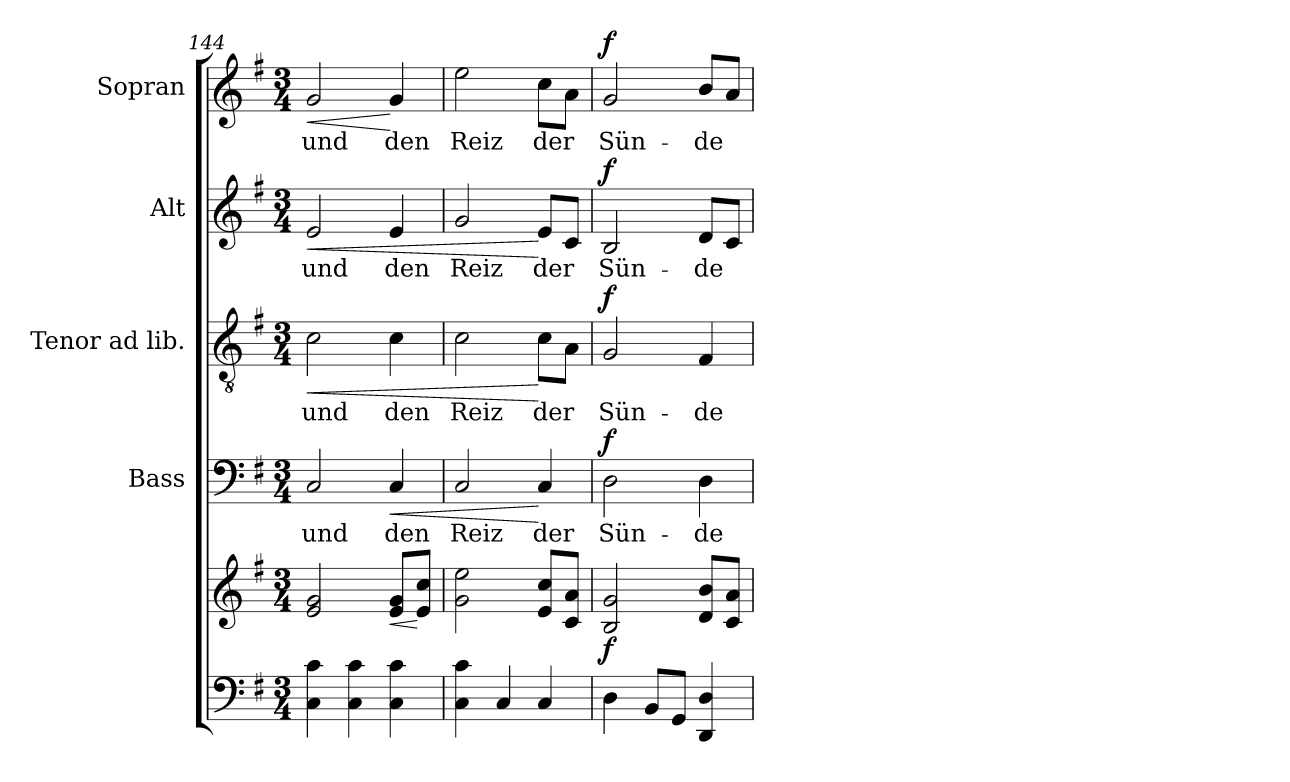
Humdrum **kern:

**kern	**kern	**dynam	**kern	**text	**dynam	**kern	**text	**dynam	**kern	**text	**dynam	**kern	**text	**dynam
*part5	*part5	*part5	*part4	*part4	*part4	*part3	*part3	*part3	*part2	*part2	*part2	*part1	*part1	*part1
*staff6	*staff5	*staff5/6	*staff4	*staff4	*staff4	*staff3	*staff3	*staff3	*staff2	*staff2	*staff2	*staff1	*staff1	*staff1
*	*	*	*I"Bass	*	*	*I"Tenor ad lib.	*	*	*I"Alt	*	*	*I"Sopran	*	*
*	*	*	*I'B.	*	*	*I'T.	*	*	*I'A.	*	*	*I'S.	*	*
*clefF4	*clefG2	*	*clefF4	*	*	*clefGv2	*	*	*clefG2	*	*	*clefG2	*	*
*k[f#]	*k[f#]	*	*k[f#]	*	*	*k[f#]	*	*	*k[f#]	*	*	*k[f#]	*	*
*G:	*G:	*	*G:	*	*	*G:	*	*	*G:	*	*	*G:	*	*
*M3/4	*M3/4	*	*M3/4	*	*	*M3/4	*	*	*M3/4	*	*	*M3/4	*	*
=144	=144	=144	=144	=144	=144	=144	=144	=144	=144	=144	=144	=144	=144	=144
!	!	!	!	!LO:LY:b	!	!	!LO:LY:b	!LO:HP:b	!	!LO:LY:b	!LO:HP:b	!	!LO:LY:b	!LO:HP:b
4C\ 4c\	2e/ 2g/	.	2C/	und	.	2c\	und	<	2e/	und	<	2g/	und	<
4C\ 4c\	.	.	.	.	.	.	.	.	.	.	.	.	.	.
!	!	!LO:HP:b	!	!LO:LY:b	!LO:HP:b	!	!LO:LY:b	!	!	!LO:LY:b	!	!	!LO:LY:b	!
4C\ 4c\	8e/ 8g/L	<	4C/	den	<	4c\	den	.	4e/	den	.	4g/	den	[
.	8e/ 8cc/J	[	.	.	.	.	.	.	.	.	.	.	.	.
=145	=145	=145	=145	=145	=145	=145	=145	=145	=145	=145	=145	=145	=145	=145
!	!	!	!	!LO:LY:b	!	!	!LO:LY:b	!	!	!LO:LY:b	!	!	!LO:LY:b	!
4C\ 4c\	2g\ 2ee\	.	2C/	Reiz	.	2c\	Reiz	.	2g/	Reiz	.	2ee\	Reiz	.
4C/	.	.	.	.	.	.	.	.	.	.	.	.	.	.
!	!	!	!	!LO:LY:b	!	!	!LO:LY:b	!	!	!LO:LY:b	!	!	!LO:LY:b	!
4C/	8e/ 8cc/L	.	4C/	der	[	8c\L	der	[	8e/L	der	[	8cc\L	der	.
.	8c/ 8a/J	.	.	.	.	8A\J	.	.	8c/J	.	.	8a\J	.	.
=146	=146	=146	=146	=146	=146	=146	=146	=146	=146	=146	=146	=146	=146	=146
!	!	!LO:DY:b	!	!LO:LY:b	!LO:DY:a	!	!LO:LY:b	!LO:DY:a	!	!LO:LY:b	!LO:DY:a	!	!LO:LY:b	!LO:DY:a
4D\	2B/ 2g/	f	2D\	Sün-	f	2G/	Sün-	f	2B/	Sün-	f	2g/	Sün-	f
8BB/L	.	.	.	.	.	.	.	.	.	.	.	.	.	.
8GG/J	.	.	.	.	.	.	.	.	.	.	.	.	.	.
!	!	!	!	!LO:LY:b	!	!	!LO:LY:b	!	!	!LO:LY:b	!	!	!LO:LY:b	!
4DD/ 4D/	8d/ 8b/L	.	4D\	-de	.	4F#/	-de	.	8d/L	-de	.	8b/L	-de	.
.	8c/ 8a/J	.	.	.	.	.	.	.	8c/J	.	.	8a/J	.	.
=	=	=	=	=	=	=	=	=	=	=	=	=	=	=
*-	*-	*-	*-	*-	*-	*-	*-	*-	*-	*-	*-	*-	*-	*-
